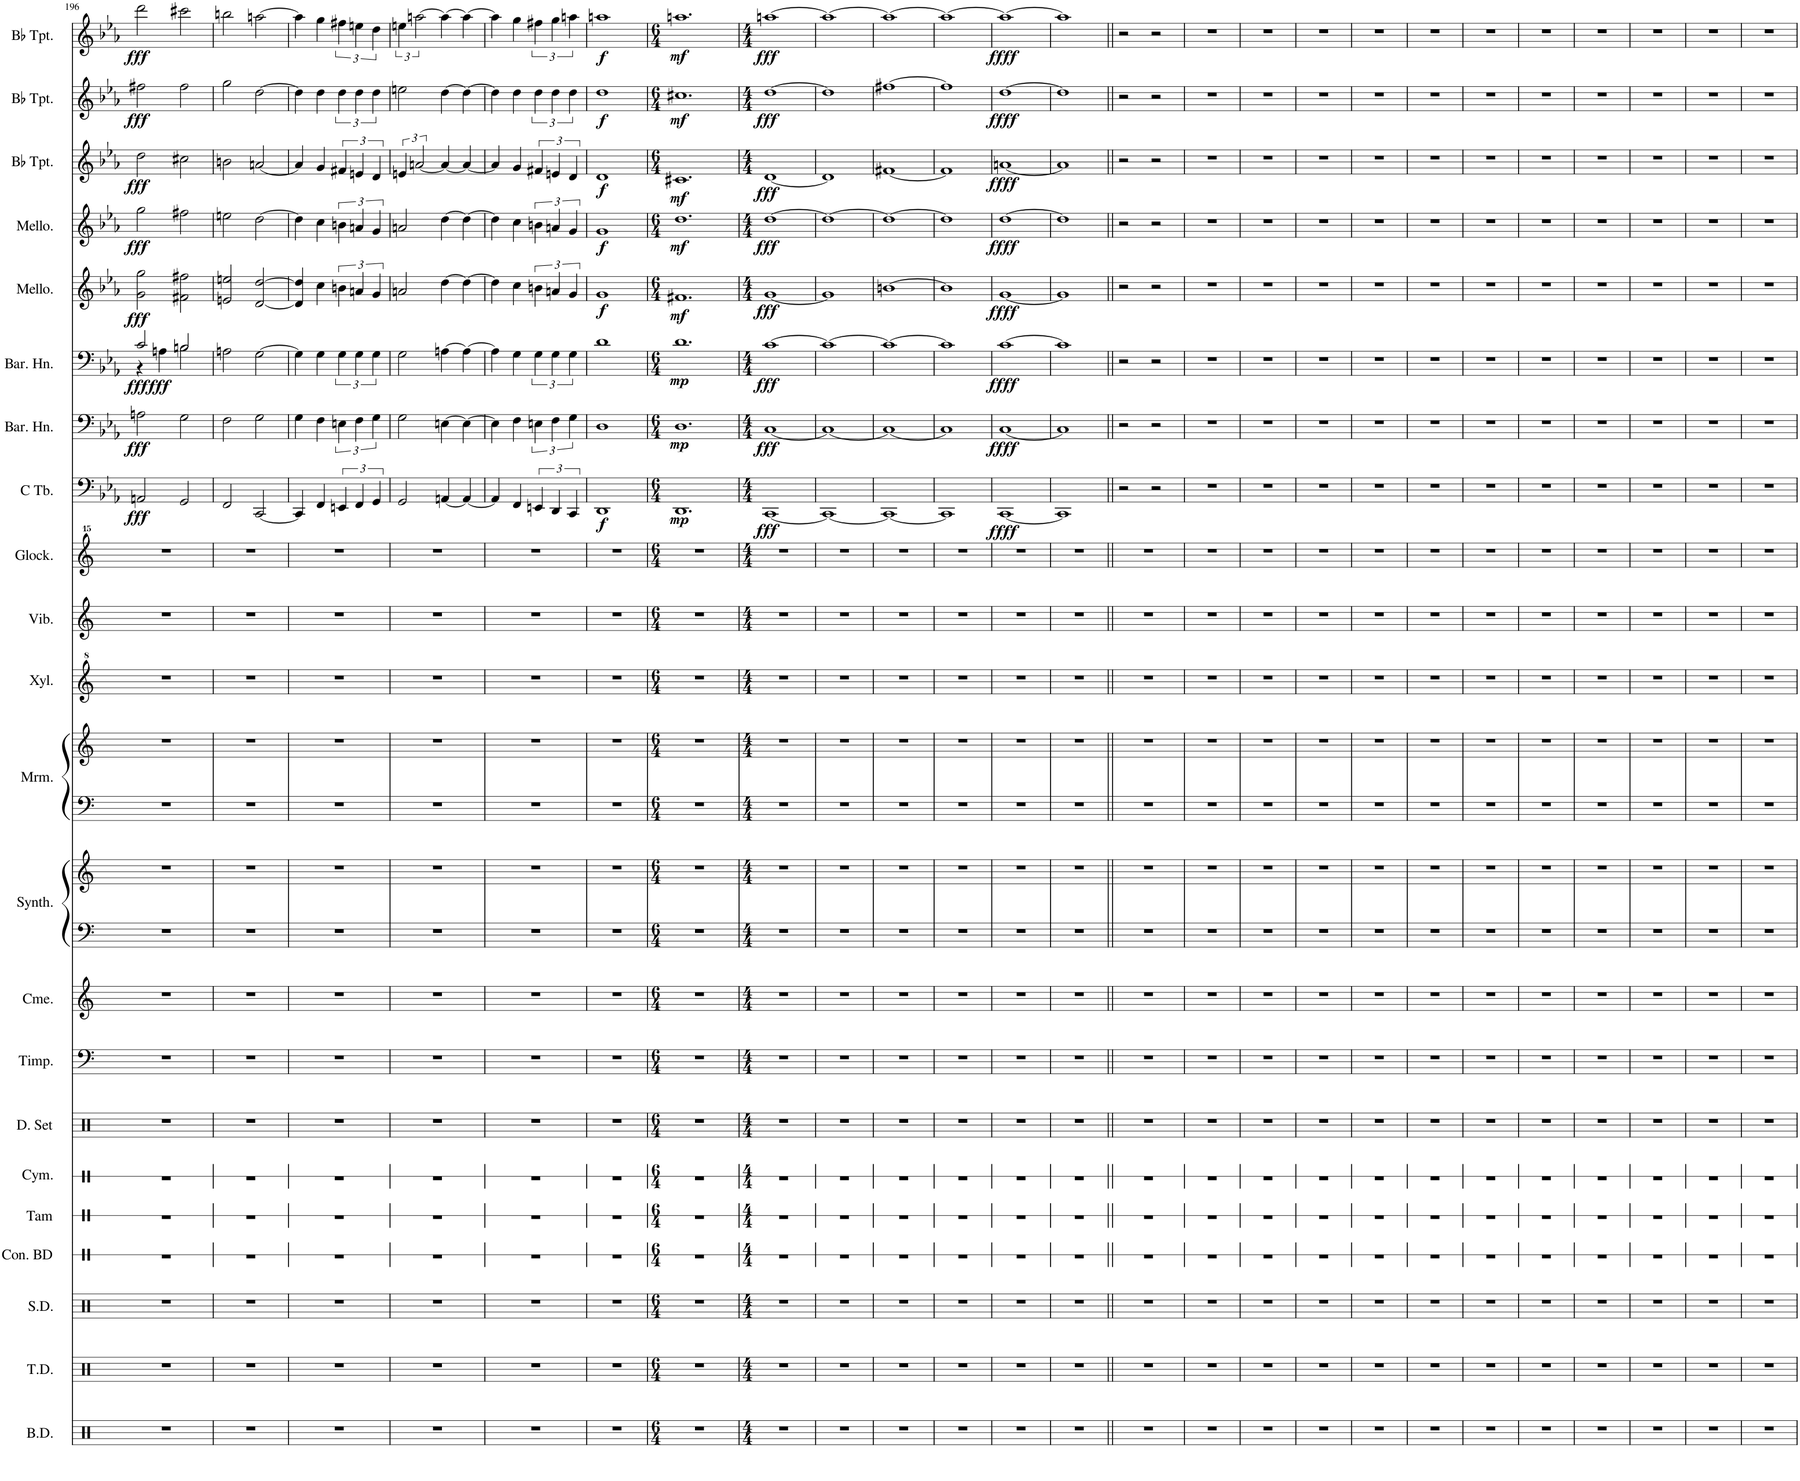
**kern	**kern	**kern	**kern	**kern	**kern	**kern	**kern	**kern	**kern	**kern	**kern	**kern	**kern	**kern	**kern	**kern	**dynam	**kern	**dynam	**kern	**dynam	**kern	**dynam	**kern	**dynam	**kern	**dynam	**kern	**dynam	**kern	**dynam
*part22	*part21	*part20	*part19	*part18	*part17	*part16	*part15	*part14	*part13	*part13	*part12	*part12	*part11	*part10	*part9	*part8	*part8	*part7	*part7	*part6	*part6	*part5	*part5	*part4	*part4	*part3	*part3	*part2	*part2	*part1	*part1
*staff24	*staff23	*staff22	*staff21	*staff20	*staff19	*staff18	*staff17	*staff16	*staff15	*staff14	*staff13	*staff12	*staff11	*staff10	*staff9	*staff8	*staff8	*staff7	*staff7	*staff6	*staff6	*staff5	*staff5	*staff4	*staff4	*staff3	*staff3	*staff2	*staff2	*staff1	*staff1
*I"Bass Drums	*I"Tenor Drums	*I"Snare Drum	*I"Concert Bass Drum	*I"Tam-Tam	*I"Cymbal	*I"Drumset	*I"Timpani	*I"Chimes	*I"Bass Synthesizer	*	*I"Marimba	*	*I"Xylophone	*I"Vibraphone	*I"Glockenspiel	*I"C Tuba	*	*I"Baritone Horn	*	*I"Baritone Horn	*	*I"Mellophone	*	*I"Mellophone	*	*I"Bb Trumpet	*	*I"Bb Trumpet	*	*I"Bb Trumpet	*
*I'B.D.	*I'T.D.	*I'S.D.	*I'Con. BD	*I'Tam	*I'Cym.	*I'D. Set	*I'Timp.	*I'Cme.	*I'Synth.	*	*I'Mrm.	*	*I'Xyl.	*I'Vib.	*I'Glock.	*I'C Tb.	*	*I'Bar. Hn.	*	*I'Bar. Hn.	*	*I'Mello.	*	*I'Mello.	*	*I'Bb Tpt.	*	*I'Bb Tpt.	*	*I'Bb Tpt.	*
!!LO:PB:g=z
*clefX	*clefX	*clefX	*clefX	*clefX	*clefX	*clefX	*clefF4	*clefG2	*clefF4	*clefG2	*clefF4	*clefG2	*clefG^2	*clefG2	*clefG^^2	*clefF4	*	*clefF4	*	*clefF4	*	*clefG2	*	*clefG2	*	*clefG2	*	*clefG2	*	*clefG2	*
*	*	*	*	*	*	*	*	*	*	*	*	*	*Trd-7c-12	*	*Trd-14c-24	*	*	*Trd4c7	*	*Trd4c7	*	*Trd4c7	*	*Trd4c7	*	*Trd1c2	*	*Trd1c2	*	*Trd1c2	*
*k[]	*k[]	*k[]	*k[]	*k[]	*k[]	*k[]	*k[]	*k[]	*k[]	*k[]	*k[]	*k[]	*k[]	*k[]	*k[]	*k[b-e-a-]	*	*k[b-e-a-]	*	*k[b-e-a-]	*	*k[b-e-a-]	*	*k[b-e-a-]	*	*k[b-e-a-]	*	*k[b-e-a-]	*	*k[b-e-a-]	*
*M4/4	*M4/4	*M4/4	*M4/4	*M4/4	*M4/4	*M4/4	*M4/4	*M4/4	*M4/4	*M4/4	*M4/4	*M4/4	*M4/4	*M4/4	*M4/4	*M4/4	*	*M4/4	*	*M4/4	*	*M4/4	*	*M4/4	*	*M4/4	*	*M4/4	*	*M4/4	*
=196	=196	=196	=196	=196	=196	=196	=196	=196	=196	=196	=196	=196	=196	=196	=196	=196	=196	=196	=196	=196	=196	=196	=196	=196	=196	=196	=196	=196	=196	=196	=196
*	*	*	*	*	*	*	*	*	*	*	*	*	*	*	*	*	*	*	*	*^	*	*	*	*	*	*	*	*	*	*	*
!	!	!	!	!	!	!	!	!	!	!	!	!	!	!	!	!	!LO:DY:b	!	!LO:DY:b	!	!	!LO:DY:b	!	!LO:DY:b	!	!LO:DY:b	!	!LO:DY:b	!	!LO:DY:b	!	!LO:DY:b
1r	1r	1r	1r	1r	1r	1r	1r	1r	1r	1r	1r	1r	1r	1r	1r	2AAn/	fff	2An\	fff	2c/	4r	fff	2g\ 2gg\	fff	2gg\	fff	2dd\	fff	2ff#X\	fff	2ddd\	fff
!	!	!	!	!	!	!	!	!	!	!	!	!	!	!	!	!	!	!	!	!	!	!LO:DY:b	!	!	!	!	!	!	!	!	!	!
.	.	.	.	.	.	.	.	.	.	.	.	.	.	.	.	.	.	.	.	.	4An\	fff	.	.	.	.	.	.	.	.	.	.
.	.	.	.	.	.	.	.	.	.	.	.	.	.	.	.	2GG/	.	2G\	.	2Bn/	2B\	.	2f#X\ 2ff#X\	.	2ff#X\	.	2cc#X\	.	2ff#\	.	2ccc#X\	.
*	*	*	*	*	*	*	*	*	*	*	*	*	*	*	*	*	*	*	*	*v	*v	*	*	*	*	*	*	*	*	*	*	*
=197	=197	=197	=197	=197	=197	=197	=197	=197	=197	=197	=197	=197	=197	=197	=197	=197	=197	=197	=197	=197	=197	=197	=197	=197	=197	=197	=197	=197	=197	=197	=197
1r	1r	1r	1r	1r	1r	1r	1r	1r	1r	1r	1r	1r	1r	1r	1r	2FF/	.	2F\	.	2An\	.	2en/ 2een/	.	2een\	.	2bn\	.	2gg\	.	2bbn\	.
.	.	.	.	.	.	.	.	.	.	.	.	.	.	.	.	[2CC/	.	2G\	.	[2G\	.	[2d/ [2dd/	.	[2dd\	.	[2an/	.	[2dd\	.	[2aan\	.
=198	=198	=198	=198	=198	=198	=198	=198	=198	=198	=198	=198	=198	=198	=198	=198	=198	=198	=198	=198	=198	=198	=198	=198	=198	=198	=198	=198	=198	=198	=198	=198
1r	1r	1r	1r	1r	1r	1r	1r	1r	1r	1r	1r	1r	1r	1r	1r	4CC/]	.	4G\	.	4G\]	.	4d/] 4dd/]	.	4dd\]	.	4a/]	.	4dd\]	.	4aa\]	.
.	.	.	.	.	.	.	.	.	.	.	.	.	.	.	.	4FF/	.	4F\	.	4G\	.	4cc\	.	4cc\	.	4g/	.	4dd\	.	4gg\	.
.	.	.	.	.	.	.	.	.	.	.	.	.	.	.	.	6EEn/	.	6En\	.	6G\	.	6bn\	.	6bn\	.	6f#X/	.	6dd\	.	6ff#X\	.
.	.	.	.	.	.	.	.	.	.	.	.	.	.	.	.	6FF/	.	6F\	.	6G\	.	6an/	.	6an/	.	6en/	.	6dd\	.	6een\	.
.	.	.	.	.	.	.	.	.	.	.	.	.	.	.	.	6GG/	.	6G\	.	6G\	.	6g/	.	6g/	.	6d/	.	6dd\	.	6dd\	.
=199	=199	=199	=199	=199	=199	=199	=199	=199	=199	=199	=199	=199	=199	=199	=199	=199	=199	=199	=199	=199	=199	=199	=199	=199	=199	=199	=199	=199	=199	=199	=199
1r	1r	1r	1r	1r	1r	1r	1r	1r	1r	1r	1r	1r	1r	1r	1r	2GG/	.	2G\	.	2G\	.	2an/	.	2an/	.	6en/	.	2een\	.	6een\	.
.	.	.	.	.	.	.	.	.	.	.	.	.	.	.	.	.	.	.	.	.	.	.	.	.	.	[3an/	.	.	.	[3aan\	.
.	.	.	.	.	.	.	.	.	.	.	.	.	.	.	.	[4AAn/	.	[4En\	.	[4An\	.	[4dd\	.	[4dd\	.	4a/_	.	[4dd\	.	4aa\_	.
.	.	.	.	.	.	.	.	.	.	.	.	.	.	.	.	4AA/_	.	4E\_	.	4A\_	.	4dd\_	.	4dd\_	.	4a/_	.	4dd\_	.	4aa\_	.
=200	=200	=200	=200	=200	=200	=200	=200	=200	=200	=200	=200	=200	=200	=200	=200	=200	=200	=200	=200	=200	=200	=200	=200	=200	=200	=200	=200	=200	=200	=200	=200
1r	1r	1r	1r	1r	1r	1r	1r	1r	1r	1r	1r	1r	1r	1r	1r	4AA/]	.	4E\]	.	4A\]	.	4dd\]	.	4dd\]	.	4a/]	.	4dd\]	.	4aa\]	.
.	.	.	.	.	.	.	.	.	.	.	.	.	.	.	.	4FF/	.	4F\	.	4G\	.	4cc\	.	4cc\	.	4g/	.	4dd\	.	4gg\	.
.	.	.	.	.	.	.	.	.	.	.	.	.	.	.	.	6EEn/	.	6En\	.	6G\	.	6bn\	.	6bn\	.	6f#X/	.	6dd\	.	6ff#X\	.
.	.	.	.	.	.	.	.	.	.	.	.	.	.	.	.	6DD/	.	6F\	.	6G\	.	6an/	.	6an/	.	6en/	.	6dd\	.	6gg\	.
.	.	.	.	.	.	.	.	.	.	.	.	.	.	.	.	6CC/	.	6G\	.	6G\	.	6g/	.	6g/	.	6d/	.	6dd\	.	6aan\	.
=201	=201	=201	=201	=201	=201	=201	=201	=201	=201	=201	=201	=201	=201	=201	=201	=201	=201	=201	=201	=201	=201	=201	=201	=201	=201	=201	=201	=201	=201	=201	=201
!	!	!	!	!	!	!	!	!	!	!	!	!	!	!	!	!	!LO:DY:b	!	!	!	!	!	!LO:DY:b	!	!LO:DY:b	!	!LO:DY:b	!	!LO:DY:b	!	!LO:DY:b
1r	1r	1r	1r	1r	1r	1r	1r	1r	1r	1r	1r	1r	1r	1r	1r	1DD	f	1D	.	1d	.	1g	f	1g	f	1d	f	1dd	f	1aan	f
=202	=202	=202	=202	=202	=202	=202	=202	=202	=202	=202	=202	=202	=202	=202	=202	=202	=202	=202	=202	=202	=202	=202	=202	=202	=202	=202	=202	=202	=202	=202	=202
*M6/4	*M6/4	*M6/4	*M6/4	*M6/4	*M6/4	*M6/4	*M6/4	*M6/4	*M6/4	*M6/4	*M6/4	*M6/4	*M6/4	*M6/4	*M6/4	*M6/4	*	*M6/4	*	*M6/4	*	*M6/4	*	*M6/4	*	*M6/4	*	*M6/4	*	*M6/4	*
!	!	!	!	!	!	!	!	!	!	!	!	!	!	!	!	!	!LO:DY:b	!	!LO:DY:b	!	!LO:DY:b	!	!LO:DY:b	!	!LO:DY:b	!	!LO:DY:b	!	!LO:DY:b	!	!LO:DY:b
1.r	1.r	1.r	1.r	1.r	1.r	1.r	1.r	1.r	1.r	1.r	1.r	1.r	1.r	1.r	1.r	1.DD	mp	1.D	mp	1.d	mp	1.f#X	mf	1.dd	mf	1.c#X	mf	1.cc#X	mf	1.aan	mf
=203	=203	=203	=203	=203	=203	=203	=203	=203	=203	=203	=203	=203	=203	=203	=203	=203	=203	=203	=203	=203	=203	=203	=203	=203	=203	=203	=203	=203	=203	=203	=203
*M4/4	*M4/4	*M4/4	*M4/4	*M4/4	*M4/4	*M4/4	*M4/4	*M4/4	*M4/4	*M4/4	*M4/4	*M4/4	*M4/4	*M4/4	*M4/4	*M4/4	*	*M4/4	*	*M4/4	*	*M4/4	*	*M4/4	*	*M4/4	*	*M4/4	*	*M4/4	*
!	!	!	!	!	!	!	!	!	!	!	!	!	!	!	!	!	!LO:DY:b	!	!LO:DY:b	!	!LO:DY:b	!	!LO:DY:b	!	!LO:DY:b	!	!LO:DY:b	!	!LO:DY:b	!	!LO:DY:b
1r	1r	1r	1r	1r	1r	1r	1r	1r	1r	1r	1r	1r	1r	1r	1r	[1CC	fff	[1C	fff	[1c	fff	[1g	fff	[1dd	fff	[1d	fff	[1dd	fff	[1aan	fff
=204	=204	=204	=204	=204	=204	=204	=204	=204	=204	=204	=204	=204	=204	=204	=204	=204	=204	=204	=204	=204	=204	=204	=204	=204	=204	=204	=204	=204	=204	=204	=204
1r	1r	1r	1r	1r	1r	1r	1r	1r	1r	1r	1r	1r	1r	1r	1r	1CC_	.	1C_	.	1c_	.	1g]	.	1dd_	.	1d]	.	1dd]	.	1aa_	.
=205	=205	=205	=205	=205	=205	=205	=205	=205	=205	=205	=205	=205	=205	=205	=205	=205	=205	=205	=205	=205	=205	=205	=205	=205	=205	=205	=205	=205	=205	=205	=205
1r	1r	1r	1r	1r	1r	1r	1r	1r	1r	1r	1r	1r	1r	1r	1r	1CC_	.	1C_	.	1c_	.	[1bn	.	1dd_	.	[1f#X	.	[1ff#X	.	1aa_	.
=206	=206	=206	=206	=206	=206	=206	=206	=206	=206	=206	=206	=206	=206	=206	=206	=206	=206	=206	=206	=206	=206	=206	=206	=206	=206	=206	=206	=206	=206	=206	=206
1r	1r	1r	1r	1r	1r	1r	1r	1r	1r	1r	1r	1r	1r	1r	1r	1CC]	.	1C]	.	1c]	.	1b]	.	1dd]	.	1f#]	.	1ff#]	.	1aa_	.
=207	=207	=207	=207	=207	=207	=207	=207	=207	=207	=207	=207	=207	=207	=207	=207	=207	=207	=207	=207	=207	=207	=207	=207	=207	=207	=207	=207	=207	=207	=207	=207
!	!	!	!	!	!	!	!	!	!	!	!	!	!	!	!	!	!LO:DY:b	!	!LO:DY:b	!	!LO:DY:b	!	!LO:DY:b	!	!LO:DY:b	!	!LO:DY:b	!	!LO:DY:b	!	!LO:DY:b
1r	1r	1r	1r	1r	1r	1r	1r	1r	1r	1r	1r	1r	1r	1r	1r	[1CC	ffff	[1C	ffff	[1c	ffff	[1g	ffff	[1dd	ffff	[1an	ffff	[1dd	ffff	1aa_	ffff
=208	=208	=208	=208	=208	=208	=208	=208	=208	=208	=208	=208	=208	=208	=208	=208	=208	=208	=208	=208	=208	=208	=208	=208	=208	=208	=208	=208	=208	=208	=208	=208
1r	1r	1r	1r	1r	1r	1r	1r	1r	1r	1r	1r	1r	1r	1r	1r	1CC]	.	1C]	.	1c]	.	1g]	.	1dd]	.	1a]	.	1dd]	.	1aa]	.
=209||	=209||	=209||	=209||	=209||	=209||	=209||	=209||	=209||	=209||	=209||	=209||	=209||	=209||	=209||	=209||	=209||	=209||	=209||	=209||	=209||	=209||	=209||	=209||	=209||	=209||	=209||	=209||	=209||	=209||	=209||	=209||
1r	1r	1r	1r	1r	1r	1r	1r	1r	1r	1r	1r	1r	1r	1r	1r	2r	.	2r	.	2r	.	2r	.	2r	.	2r	.	2r	.	2r	.
.	.	.	.	.	.	.	.	.	.	.	.	.	.	.	.	2r	.	2r	.	2r	.	2r	.	2r	.	2r	.	2r	.	2r	.
=210	=210	=210	=210	=210	=210	=210	=210	=210	=210	=210	=210	=210	=210	=210	=210	=210	=210	=210	=210	=210	=210	=210	=210	=210	=210	=210	=210	=210	=210	=210	=210
1r	1r	1r	1r	1r	1r	1r	1r	1r	1r	1r	1r	1r	1r	1r	1r	1r	.	1r	.	1r	.	1r	.	1r	.	1r	.	1r	.	1r	.
=211	=211	=211	=211	=211	=211	=211	=211	=211	=211	=211	=211	=211	=211	=211	=211	=211	=211	=211	=211	=211	=211	=211	=211	=211	=211	=211	=211	=211	=211	=211	=211
1r	1r	1r	1r	1r	1r	1r	1r	1r	1r	1r	1r	1r	1r	1r	1r	1r	.	1r	.	1r	.	1r	.	1r	.	1r	.	1r	.	1r	.
=212	=212	=212	=212	=212	=212	=212	=212	=212	=212	=212	=212	=212	=212	=212	=212	=212	=212	=212	=212	=212	=212	=212	=212	=212	=212	=212	=212	=212	=212	=212	=212
1r	1r	1r	1r	1r	1r	1r	1r	1r	1r	1r	1r	1r	1r	1r	1r	1r	.	1r	.	1r	.	1r	.	1r	.	1r	.	1r	.	1r	.
=213	=213	=213	=213	=213	=213	=213	=213	=213	=213	=213	=213	=213	=213	=213	=213	=213	=213	=213	=213	=213	=213	=213	=213	=213	=213	=213	=213	=213	=213	=213	=213
1r	1r	1r	1r	1r	1r	1r	1r	1r	1r	1r	1r	1r	1r	1r	1r	1r	.	1r	.	1r	.	1r	.	1r	.	1r	.	1r	.	1r	.
=214	=214	=214	=214	=214	=214	=214	=214	=214	=214	=214	=214	=214	=214	=214	=214	=214	=214	=214	=214	=214	=214	=214	=214	=214	=214	=214	=214	=214	=214	=214	=214
1r	1r	1r	1r	1r	1r	1r	1r	1r	1r	1r	1r	1r	1r	1r	1r	1r	.	1r	.	1r	.	1r	.	1r	.	1r	.	1r	.	1r	.
=215	=215	=215	=215	=215	=215	=215	=215	=215	=215	=215	=215	=215	=215	=215	=215	=215	=215	=215	=215	=215	=215	=215	=215	=215	=215	=215	=215	=215	=215	=215	=215
1r	1r	1r	1r	1r	1r	1r	1r	1r	1r	1r	1r	1r	1r	1r	1r	1r	.	1r	.	1r	.	1r	.	1r	.	1r	.	1r	.	1r	.
=216	=216	=216	=216	=216	=216	=216	=216	=216	=216	=216	=216	=216	=216	=216	=216	=216	=216	=216	=216	=216	=216	=216	=216	=216	=216	=216	=216	=216	=216	=216	=216
1r	1r	1r	1r	1r	1r	1r	1r	1r	1r	1r	1r	1r	1r	1r	1r	1r	.	1r	.	1r	.	1r	.	1r	.	1r	.	1r	.	1r	.
=217	=217	=217	=217	=217	=217	=217	=217	=217	=217	=217	=217	=217	=217	=217	=217	=217	=217	=217	=217	=217	=217	=217	=217	=217	=217	=217	=217	=217	=217	=217	=217
1r	1r	1r	1r	1r	1r	1r	1r	1r	1r	1r	1r	1r	1r	1r	1r	1r	.	1r	.	1r	.	1r	.	1r	.	1r	.	1r	.	1r	.
=218	=218	=218	=218	=218	=218	=218	=218	=218	=218	=218	=218	=218	=218	=218	=218	=218	=218	=218	=218	=218	=218	=218	=218	=218	=218	=218	=218	=218	=218	=218	=218
1r	1r	1r	1r	1r	1r	1r	1r	1r	1r	1r	1r	1r	1r	1r	1r	1r	.	1r	.	1r	.	1r	.	1r	.	1r	.	1r	.	1r	.
=219	=219	=219	=219	=219	=219	=219	=219	=219	=219	=219	=219	=219	=219	=219	=219	=219	=219	=219	=219	=219	=219	=219	=219	=219	=219	=219	=219	=219	=219	=219	=219
1r	1r	1r	1r	1r	1r	1r	1r	1r	1r	1r	1r	1r	1r	1r	1r	1r	.	1r	.	1r	.	1r	.	1r	.	1r	.	1r	.	1r	.
=220	=220	=220	=220	=220	=220	=220	=220	=220	=220	=220	=220	=220	=220	=220	=220	=220	=220	=220	=220	=220	=220	=220	=220	=220	=220	=220	=220	=220	=220	=220	=220
1r	1r	1r	1r	1r	1r	1r	1r	1r	1r	1r	1r	1r	1r	1r	1r	1r	.	1r	.	1r	.	1r	.	1r	.	1r	.	1r	.	1r	.
=	=	=	=	=	=	=	=	=	=	=	=	=	=	=	=	=	=	=	=	=	=	=	=	=	=	=	=	=	=	=	=
*-	*-	*-	*-	*-	*-	*-	*-	*-	*-	*-	*-	*-	*-	*-	*-	*-	*-	*-	*-	*-	*-	*-	*-	*-	*-	*-	*-	*-	*-	*-	*-
